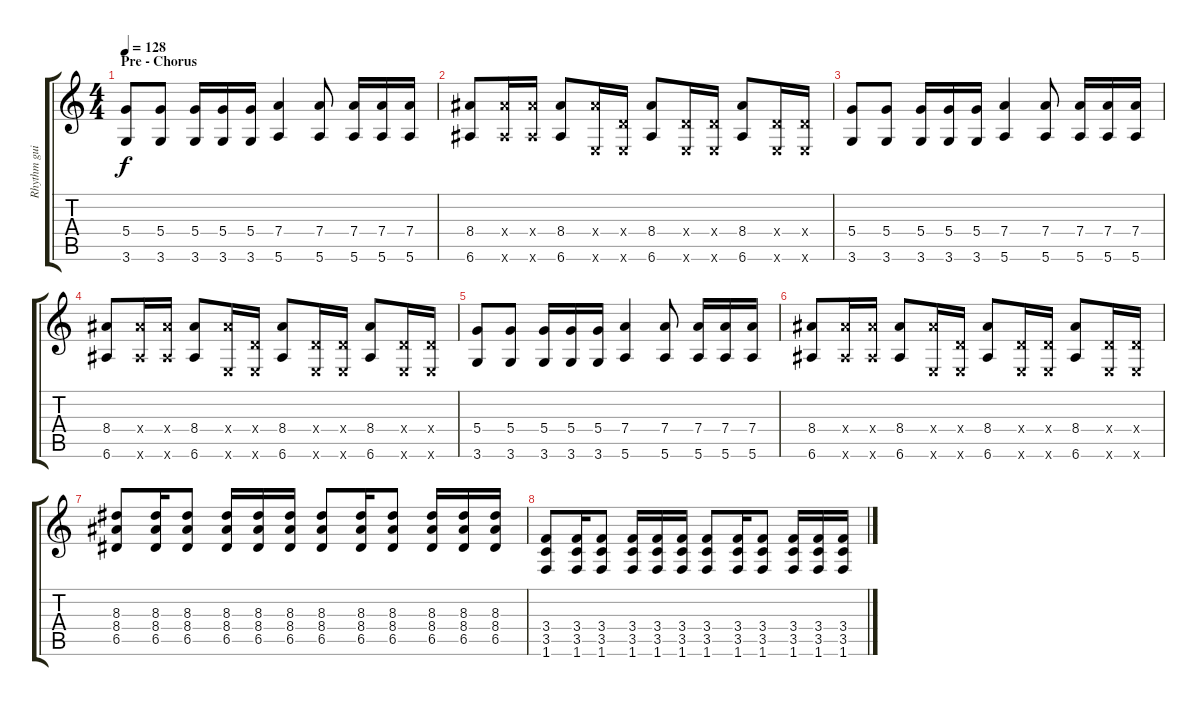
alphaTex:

\track ("Rhythm guitar" "Rhythm gui") {instrument distortionguitar}
\staff {score tabs}
\tuning (E4 B3 G3 D3 A2 E2) {hide}
\ts (4 4)
\section ("" "Pre - Chorus")
\tempo 128
\clef g2
\ks c
(5.4 3.6).8{dy f} (5.4 3.6).8 (5.4 3.6).16 (5.4 3.6).16 (5.4 3.6).16 (7.4 5.6).4 (7.4 5.6).8 (7.4 5.6).16 (7.4 5.6).16 (7.4 5.6).16 |
(8.4 6.6).8 (8.4{x} 6.6{x}).16 (8.4{x} 6.6{x}).16 (8.4 6.6).8 (8.4{x} 0.6{x}).16 (0.4{x} 0.6{x}).16 (8.4 6.6).8 (0.4{x} 0.6{x}).16 (0.4{x} 0.6{x}).16 (8.4 6.6).8 (0.4{x} 0.6{x}).16 (0.4{x} 0.6{x}).16 |
(5.4 3.6).8 (5.4 3.6).8 (5.4 3.6).16 (5.4 3.6).16 (5.4 3.6).16 (7.4 5.6).4 (7.4 5.6).8 (7.4 5.6).16 (7.4 5.6).16 (7.4 5.6).16 |
(8.4 6.6).8 (8.4{x} 6.6{x}).16 (8.4{x} 6.6{x}).16 (8.4 6.6).8 (8.4{x} 0.6{x}).16 (0.4{x} 0.6{x}).16 (8.4 6.6).8 (0.4{x} 0.6{x}).16 (0.4{x} 0.6{x}).16 (8.4 6.6).8 (0.4{x} 0.6{x}).16 (0.4{x} 0.6{x}).16 |
(5.4 3.6).8 (5.4 3.6).8 (5.4 3.6).16 (5.4 3.6).16 (5.4 3.6).16 (7.4 5.6).4 (7.4 5.6).8 (7.4 5.6).16 (7.4 5.6).16 (7.4 5.6).16 |
(8.4 6.6).8 (8.4{x} 6.6{x}).16 (8.4{x} 6.6{x}).16 (8.4 6.6).8 (8.4{x} 0.6{x}).16 (0.4{x} 0.6{x}).16 (8.4 6.6).8 (0.4{x} 0.6{x}).16 (0.4{x} 0.6{x}).16 (8.4 6.6).8 (0.4{x} 0.6{x}).16 (0.4{x} 0.6{x}).16 |
(8.3 8.4 6.5).8 (8.3 8.4 6.5).16 (8.3 8.4 6.5).8 (8.3 8.4 6.5).16 (8.3 8.4 6.5).16 (8.3 8.4 6.5).16 (8.3 8.4 6.5).8 (8.3 8.4 6.5).16 (8.3 8.4 6.5).8 (8.3 8.4 6.5).16 (8.3 8.4 6.5).16 (8.3 8.4 6.5).16 |
(3.4 3.5 1.6).8 (3.4 3.5 1.6).16 (3.4 3.5 1.6).8 (3.4 3.5 1.6).16 (3.4 3.5 1.6).16 (3.4 3.5 1.6).16 (3.4 3.5 1.6).8 (3.4 3.5 1.6).16 (3.4 3.5 1.6).8 (3.4 3.5 1.6).16 (3.4 3.5 1.6).16 (3.4 3.5 1.6).16
